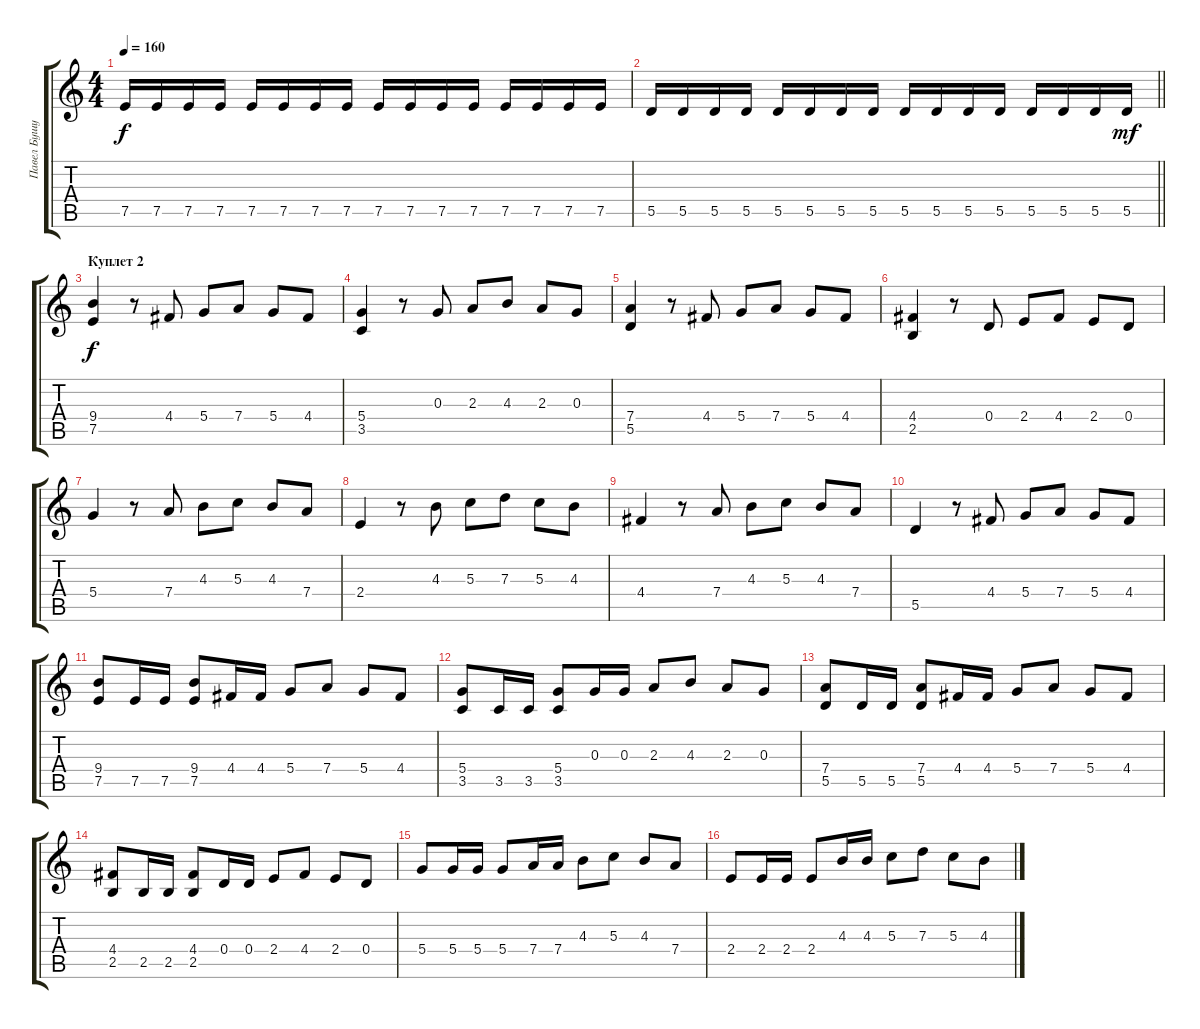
\track ("Павел Бушуев" "Павел Бушу") {instrument distortionguitar}
\staff {score tabs}
\tuning (E4 B3 G3 D3 A2 E2) {hide}
\ts (4 4)
\tempo 160
\clef g2
\ks c
7.5.16{dy f} 7.5.16 7.5.16 7.5.16 7.5.16 7.5.16 7.5.16 7.5.16 7.5.16 7.5.16 7.5.16 7.5.16 7.5.16 7.5.16 7.5.16 7.5.16 |
\barLineRight lightlight
5.5.16 5.5.16 5.5.16 5.5.16 5.5.16 5.5.16 5.5.16 5.5.16 5.5.16 5.5.16 5.5.16 5.5.16 5.5.16 5.5.16 5.5.16 5.5.16{dy mf} |
\section ("" "Куплет 2")
(9.4 7.5).4{dy f} r.8 4.4.8 5.4.8 7.4.8 5.4.8 4.4.8 |
(5.4 3.5).4 r.8 0.3.8 2.3.8 4.3.8 2.3.8 0.3.8 |
(7.4 5.5).4 r.8 4.4.8 5.4.8 7.4.8 5.4.8 4.4.8 |
(4.4 2.5).4 r.8 0.4.8 2.4.8 4.4.8 2.4.8 0.4.8 |
5.4.4 r.8 7.4.8 4.3.8 5.3.8 4.3.8 7.4.8 |
2.4.4 r.8 4.3.8 5.3.8 7.3.8 5.3.8 4.3.8 |
4.4.4 r.8 7.4.8 4.3.8 5.3.8 4.3.8 7.4.8 |
5.5.4 r.8 4.4.8 5.4.8 7.4.8 5.4.8 4.4.8 |
(9.4 7.5).8 7.5.16 7.5.16 (9.4 7.5).8 4.4.16 4.4.16 5.4.8 7.4.8 5.4.8 4.4.8 |
(5.4 3.5).8 3.5.16 3.5.16 (5.4 3.5).8 0.3.16 0.3.16 2.3.8 4.3.8 2.3.8 0.3.8 |
(7.4 5.5).8 5.5.16 5.5.16 (7.4 5.5).8 4.4.16 4.4.16 5.4.8 7.4.8 5.4.8 4.4.8 |
(4.4 2.5).8 2.5.16 2.5.16 (4.4 2.5).8 0.4.16 0.4.16 2.4.8 4.4.8 2.4.8 0.4.8 |
5.4.8 5.4.16 5.4.16 5.4.8 7.4.16 7.4.16 4.3.8 5.3.8 4.3.8 7.4.8 |
2.4.8 2.4.16 2.4.16 2.4.8 4.3.16 4.3.16 5.3.8 7.3.8 5.3.8 4.3.8
